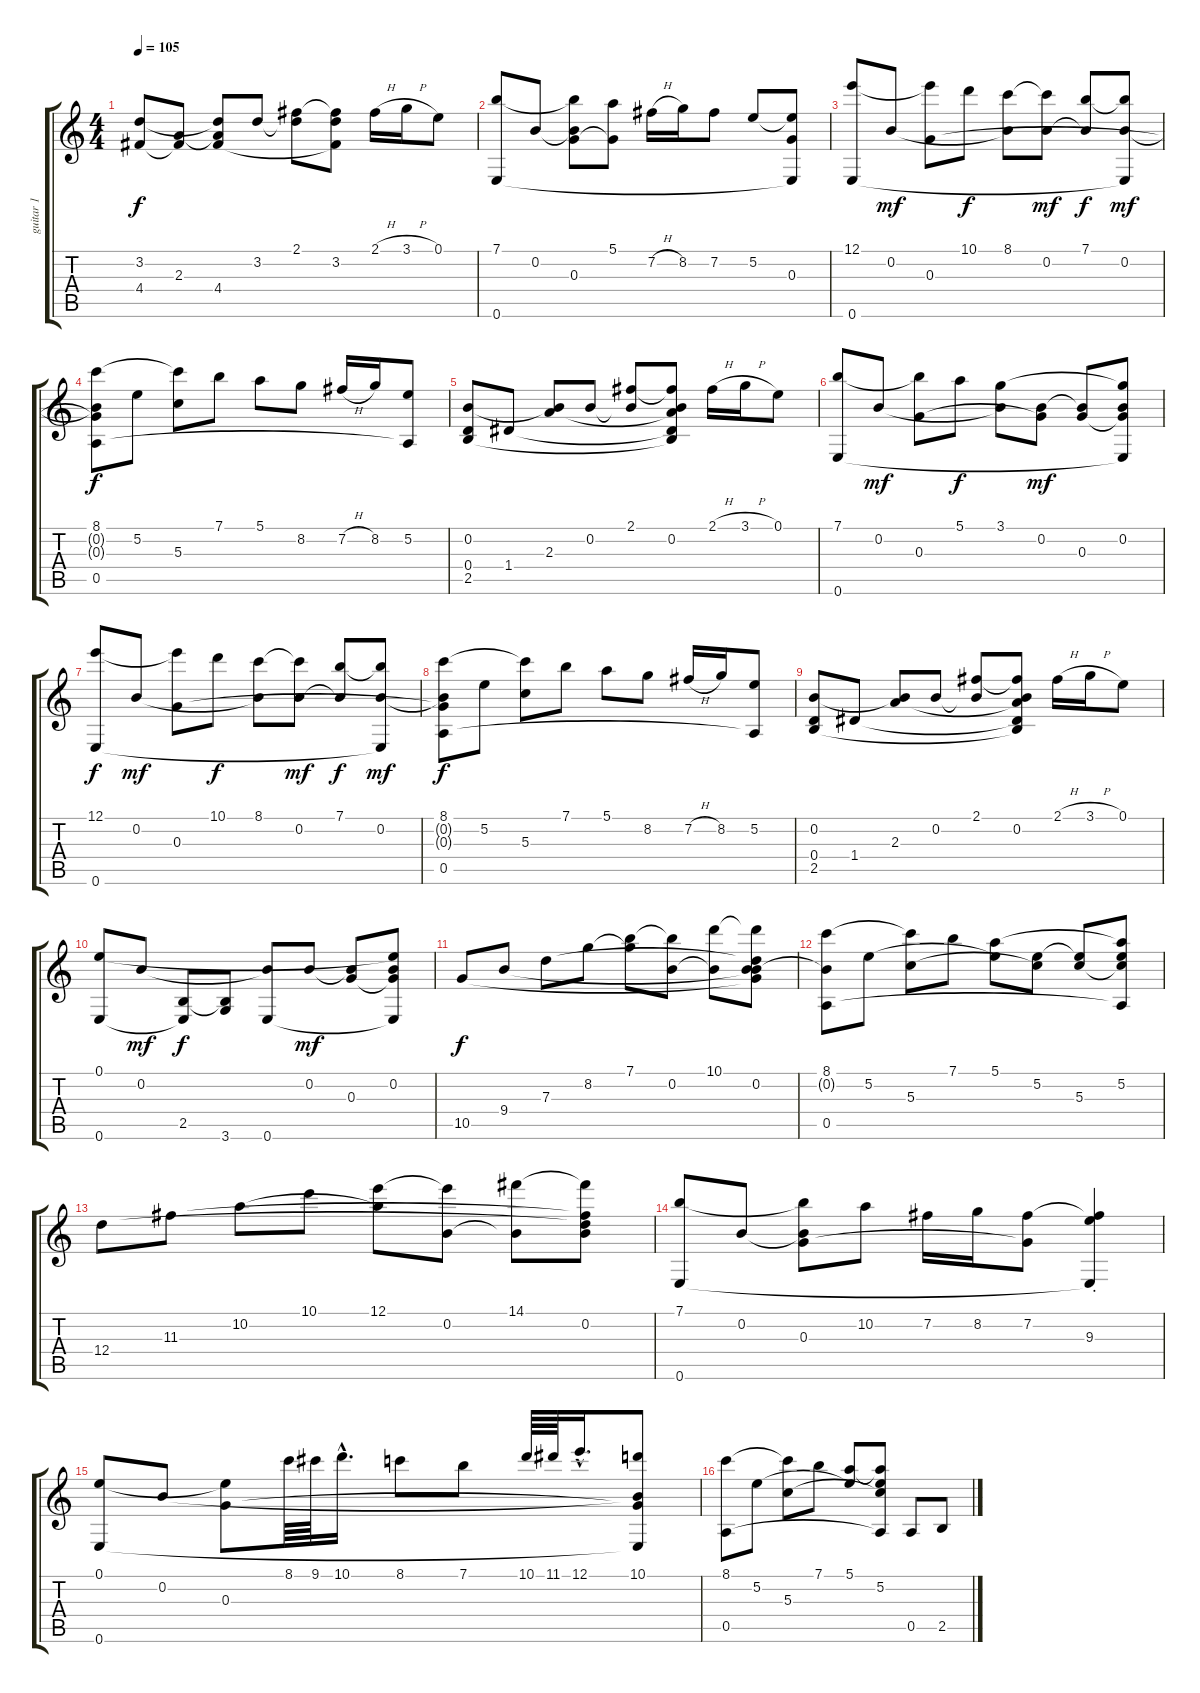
\track ("guitar 1" "guitar 1") {instrument acousticguitarnylon}
\staff {score tabs}
\tuning (E4 B3 G3 D3 A2 E2) {hide}
\ts (4 4)
\tempo 105
\clef g2
\ks c
(3.2 4.4).8{dy f} (2.3 4.4{t}).8 (3.2{t} 2.3{t} 4.4).8 3.2.8 (2.1 3.2{t}).8 (2.1{t} 3.2 4.4{t}).8 2.1{h}.16 3.1{h}.16 0.1.8 |
(7.1 0.6).8 0.2.8 (7.1{t} 0.2{t} 0.3).8 (5.1 0.3{t}).8 7.2{h}.16 8.2.16 7.2.8 5.2.8 (5.2{t} 0.3 0.6{t}).8 |
(12.1 0.6).8 0.2.8{dy mf} (12.1{t} 0.3).8 10.1.8{dy f} (8.1 0.2{t}).8 (8.1{t} 0.2).8{dy mf} (7.1 0.2{t}).8{dy f} (7.1{t} 0.2 0.6{t}).8{dy mf} |
(8.1 0.2{t} 0.3{t} 0.5).8{dy f} 5.2.8 (8.1{t} 5.3).8 7.1.8 5.1.8 8.2.8 7.2{h}.16 8.2.16 (5.2 0.5{t}).8 |
(0.2 0.4 2.5).8 1.4.8 (0.2{t} 2.3).8 0.2.8 (2.1 0.2{t}).8 (2.1{t} 0.2 2.3{t} 1.4{t} 2.5{t}).8 2.1{h}.16 3.1{h}.16 0.1.8 |
(7.1 0.6).8 0.2.8{dy mf} (7.1{t} 0.3).8 5.1.8{dy f} (3.1 0.2{t}).8 (0.2 0.3{t}).8{dy mf} (0.2{t} 0.3).8 (3.1{t} 0.2 0.3{t} 0.6{t}).8 |
(12.1 0.6).8{dy f} 0.2.8{dy mf} (12.1{t} 0.3).8 10.1.8{dy f} (8.1 0.2{t}).8 (8.1{t} 0.2).8{dy mf} (7.1 0.2{t}).8{dy f} (7.1{t} 0.2 0.6{t}).8{dy mf} |
(8.1 0.2{t} 0.3{t} 0.5).8{dy f} 5.2.8 (8.1{t} 5.3).8 7.1.8 5.1.8 8.2.8 7.2{h}.16 8.2.16 (5.2 0.5{t}).8 |
(0.2 0.4 2.5).8 1.4.8 (0.2{t} 2.3).8 0.2.8 (2.1 0.2{t}).8 (2.1{t} 0.2 2.3{t} 1.4{t} 2.5{t}).8 2.1{h}.16 3.1{h}.16 0.1.8 |
(0.1 0.6).8 0.2.8{dy mf} (2.5 0.6{t}).8{dy f} (2.5{t} 3.6).8 (0.2{t} 0.6).8 0.2.8{dy mf} (0.2{t} 0.3).8 (0.1{t} 0.2 0.3{t} 0.6{t}).8 |
10.5.8{dy f} 9.4.8 7.3.8 8.2.8 (7.1 8.2{t}).8 (7.1{t} 0.2).8 (10.1 0.2{t}).8 (10.1{t} 0.2 7.3{t} 9.4{t} 10.5{t}).8 |
(8.1 0.2{t} 0.5).8 5.2.8 (8.1{t} 5.3).8 7.1.8 (5.1 5.2{t}).8 (5.2 5.3{t}).8 (5.2{t} 5.3).8 (5.1{t} 5.2 5.3{t} 0.5{t}).8 |
12.4.8 11.3.8 10.2.8 10.1.8 (12.1 10.2{t}).8 (12.1{t} 0.2).8 (14.1 0.2{t}).8 (14.1{t} 0.2 11.3{t} 12.4{t}).8 |
(7.1 0.6).8 0.2.8 (7.1{t} 0.2{t} 0.3).8 10.2.8 7.2.16 8.2.16 (7.2 0.3{t}).8 (7.2{t} 9.3{st} 0.6{t}).4 |
(0.1 0.6).8 0.2.8 (0.1{t} 0.3).8 8.1.64 9.1.64 10.1{hac}.16{d} 8.1.8 7.1.8 10.1.64 11.1.64 12.1{hac}.16{d} (10.1 0.2{t} 0.3{t} 0.6{t}).8 |
(8.1 0.5).8 5.2.8 (8.1{t} 5.3).8 7.1.8 (5.1 5.2{t}).8 (5.1{t} 5.2 5.3{t} 0.5{t}).8 0.5.8 2.5.8
